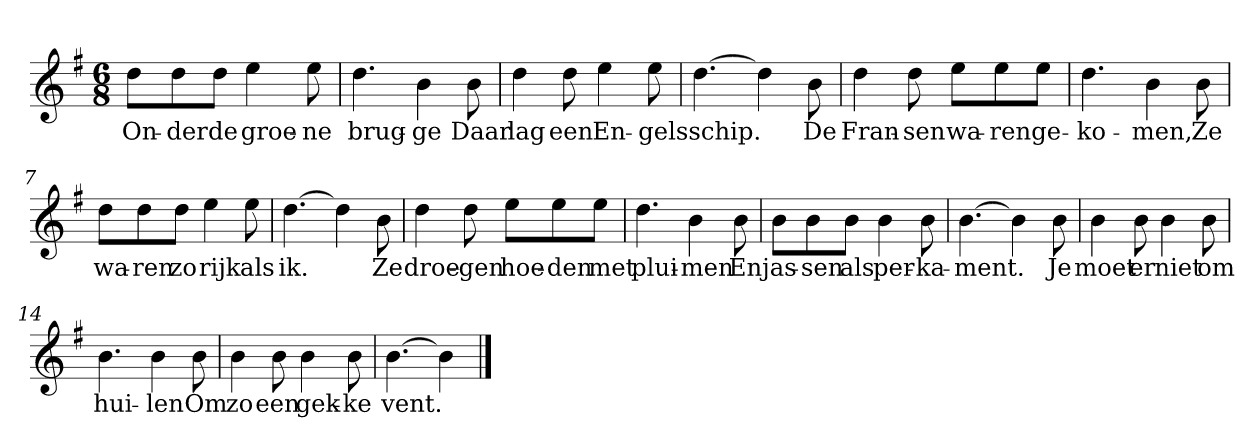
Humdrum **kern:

**kern	**text
*part1	*part1
*staff1	*staff1
*clefG2	*
*k[f#]	*
*G:	*
*M6/8	*
*MM120	*
=1	=1
8dd\L	On-
8dd\	-der
8dd\J	de
4ee	groe-
8ee	-ne
=2	=2
4.dd	brug-
4b	-ge
8b	Daar
=3	=3
4dd	lag
8dd	een
4ee	En-
8ee	-gels
=4	=4
[4.dd	schip.
4dd]	.
8b	De
=5	=5
4dd	Fran-
8dd	-sen
8ee\L	wa-
8ee\	-ren
8ee\J	ge-
=6	=6
4.dd	-ko-
4b	-men,
8b	Ze
=7	=7
8dd\L	wa-
8dd\	-ren
8dd\J	zo
4ee	rijk
8ee	als
=8	=8
[4.dd	ik.
4dd]	.
8b	Ze
=9	=9
4dd	droe-
8dd	-gen
8ee\L	hoe-
8ee\	-den
8ee\J	met
=10	=10
4.dd	plui-
4b	-men
8b	En
=11	=11
8b\L	jas-
8b\	-sen
8b\J	als
4b	per-
8b	-ka-
=12	=12
[4.b	-ment.
4b]	.
8b	Je
=13	=13
4b	moet
8b	er
4b	niet
8b	om
=14	=14
4.b	hui-
4b	-len
8b	Om
=15	=15
4b	zo
8b	een
4b	gek-
8b	-ke
=16	=16
[4.b	vent.
4b]	.
==	==
*-	*-
